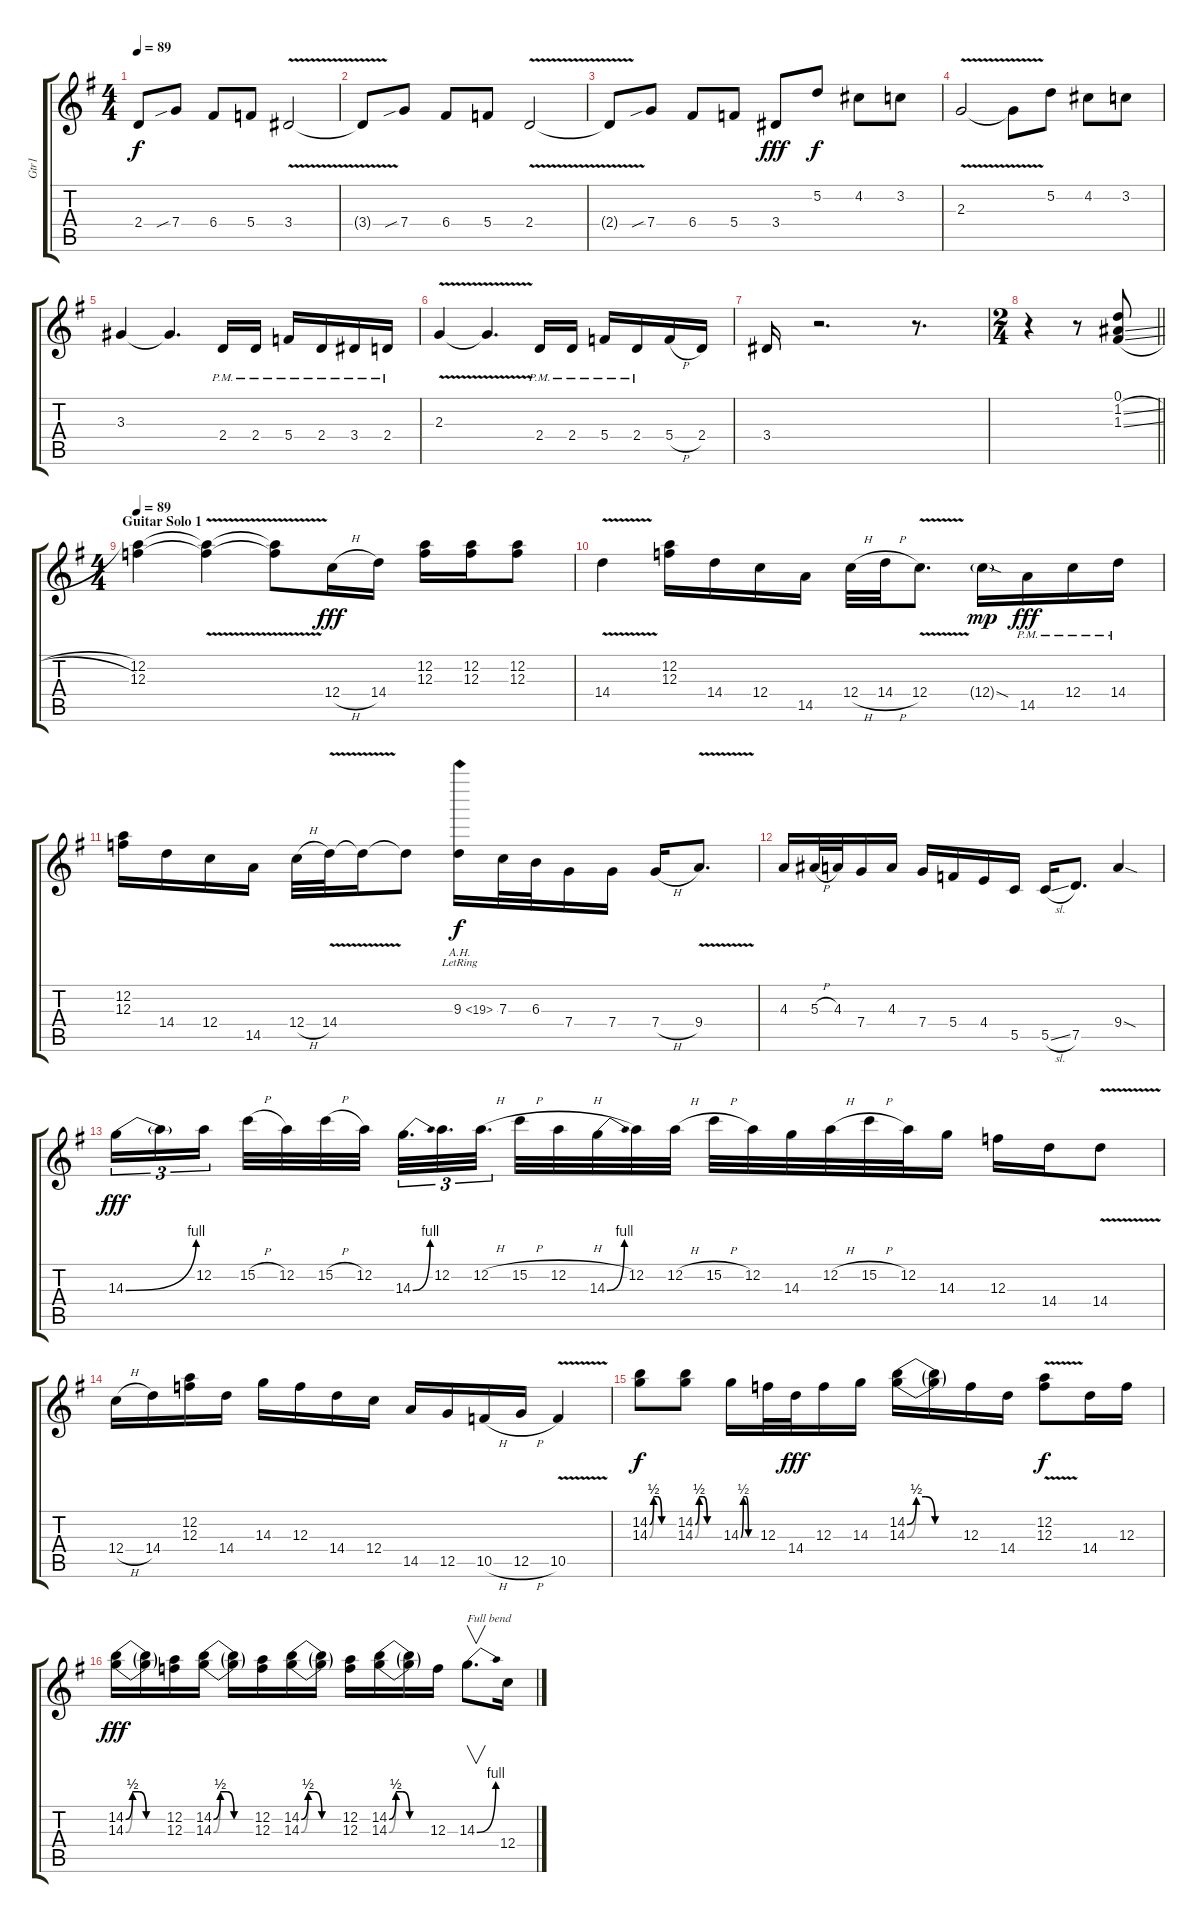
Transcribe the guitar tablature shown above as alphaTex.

\track ("Gtr1" "Gtr1") {instrument distortionguitar}
\staff {score tabs}
\tuning (D4 A3 F3 C3 G2 D2) {hide}
\ts (4 4)
\tempo 89
\clef g2
\ks g
2.4{t}.8{dy f} 7.4{sib}.8 6.4.8 5.4.8 3.4{v}.2 |
3.4{t}.8 7.4{sib}.8 6.4.8 5.4.8 2.4{v}.2 |
2.4{t}.8 7.4{sib}.8 6.4.8 5.4.8 3.4.8{dy fff} 5.2.8{dy f} 4.2.8 3.2.8 |
2.3{v}.2 2.3{t}.8 5.2.8 4.2.8 3.2.8 |
3.3.4 3.3{t}.4{d} 2.4{pm}.16 2.4{pm}.16 5.4{pm}.16 2.4{pm}.16 3.4{pm}.16 2.4{pm}.16 |
2.3{v}.4 2.3{t}.4{d} 2.4{pm}.16 2.4{pm}.16 5.4{pm}.16 2.4{pm}.16 5.4{h}.16 2.4.16 |
3.4.16 r.2{d} r.8{d} |
\ts (2 4)
\barLineRight lightlight
r.4 r.8 (0.1 1.2{sl} 1.3{sl}).8{instrument distortionguitar} |
\ts (4 4)
\section ("" "Guitar Solo 1")
\tempo 89
(12.2 12.3).4 (12.2{v t} 12.3{v t}).4 (12.2{t} 12.3{t}).8 12.4{h}.16{dy fff} 14.4.16 (12.2 12.3).16 (12.2 12.3).16 (12.2 12.3).8 |
14.4{v}.4 (12.2 12.3).16 14.4.16 12.4.16 14.5.16 12.4{h}.32 14.4{h}.32 12.4{v}.8{d} 12.4{sod g}.16{dy mp} 14.5{pm}.16{dy fff} 12.4{pm}.16 14.4{pm}.16 |
(12.2 12.3).16 14.4.16 12.4.16 14.5.16 12.4{h}.32 14.4{v}.32 14.4{t}.16 14.4{t}.8 9.3{ah 10 lr}.16{dy f} 7.3.32 6.3.32 7.4.16 7.4.16 7.4{h}.16 9.4{v}.8{d} |
4.3.16 5.3{h}.32 4.3.32 7.4.16 4.3.16 7.4.16 5.4.16 4.4.16 5.5.16 5.5{sl}.16 7.5.8{d} 9.4{sod}.4 |
14.3{be (bend 0 0 60 4)}.16{tu (3 2) dy fff} 14.3{t}.16{tu (3 2)} 12.2.16{tu (3 2) beam splitsecondary} 15.2{h}.32 12.2.32 15.2{h}.32 12.2.32 14.3{be (bend 0 0 60 4)}.32{d tu (3 2)} 12.2.32{d tu (3 2)} 12.2{h}.32{d tu (3 2) beam splitsecondary} 15.2{h}.32 12.2{h}.32 14.3{be (bend 0 0 60 4)}.32 12.2.32 12.2{h}.32 15.2{h}.32 12.2.32 14.3.32 12.2{h}.32 15.2{h}.32 12.2.32 14.3.16 12.3.16 14.4.16 14.4{v}.8 |
12.4{h}.16 14.4.16 (12.2 12.3).16 14.4.16 14.3.16 12.3.16 14.4.16 12.4.16 14.5.16 12.5.16 10.5{h}.16 12.5{h}.16 10.5{v}.4 |
(14.2{be (custom 0 0 10 2 20 2 30 0 60 0)} 14.3{be (custom 0 0 10 2 20 2 30 0 60 0)}).8{dy f} (14.2{be (custom 0 0 10 2 20 2 30 0 60 0)} 14.3{be (custom 0 0 10 2 20 2 30 0 60 0)}).8 14.3{be (custom 0 0 10 2 20 2 30 0 60 0)}.16 12.3.32 14.4.32{dy fff} 12.3.16 14.3.16 (14.2{be (custom 0 0 10 2 20 2 30 0 60 0)} 14.3{be (custom 0 0 10 2 20 2 30 0 60 0)}).16 (14.2{t} 14.3{t}).16 12.3.16 14.4.16 (12.2{v} 12.3{v}).8{dy f} 14.4.16 12.3.16 |
(14.2{be (custom 0 0 10 2 20 2 30 0 60 0)} 14.3{be (custom 0 0 10 2 20 2 30 0 60 0)}).16{dy fff} (14.2{t} 14.3{t}).16 (12.2 12.3).16 (14.2{be (custom 0 0 10 2 20 2 30 0 60 0)} 14.3{be (custom 0 0 10 2 20 2 30 0 60 0)}).16 (14.2{t} 14.3{t}).16 (12.2 12.3).16 (14.2{be (custom 0 0 10 2 20 2 30 0 60 0)} 14.3{be (custom 0 0 10 2 20 2 30 0 60 0)}).16 (14.2{t} 14.3{t}).16 (12.2 12.3).16 (14.2{be (custom 0 0 10 2 20 2 30 0 60 0)} 14.3{be (custom 0 0 10 2 20 2 30 0 60 0)}).16 (14.2{t} 14.3{t}).16 12.3.16 14.3{be (bend 0 0 60 4)}.8{v d txt "Full bend"} 12.4.16
